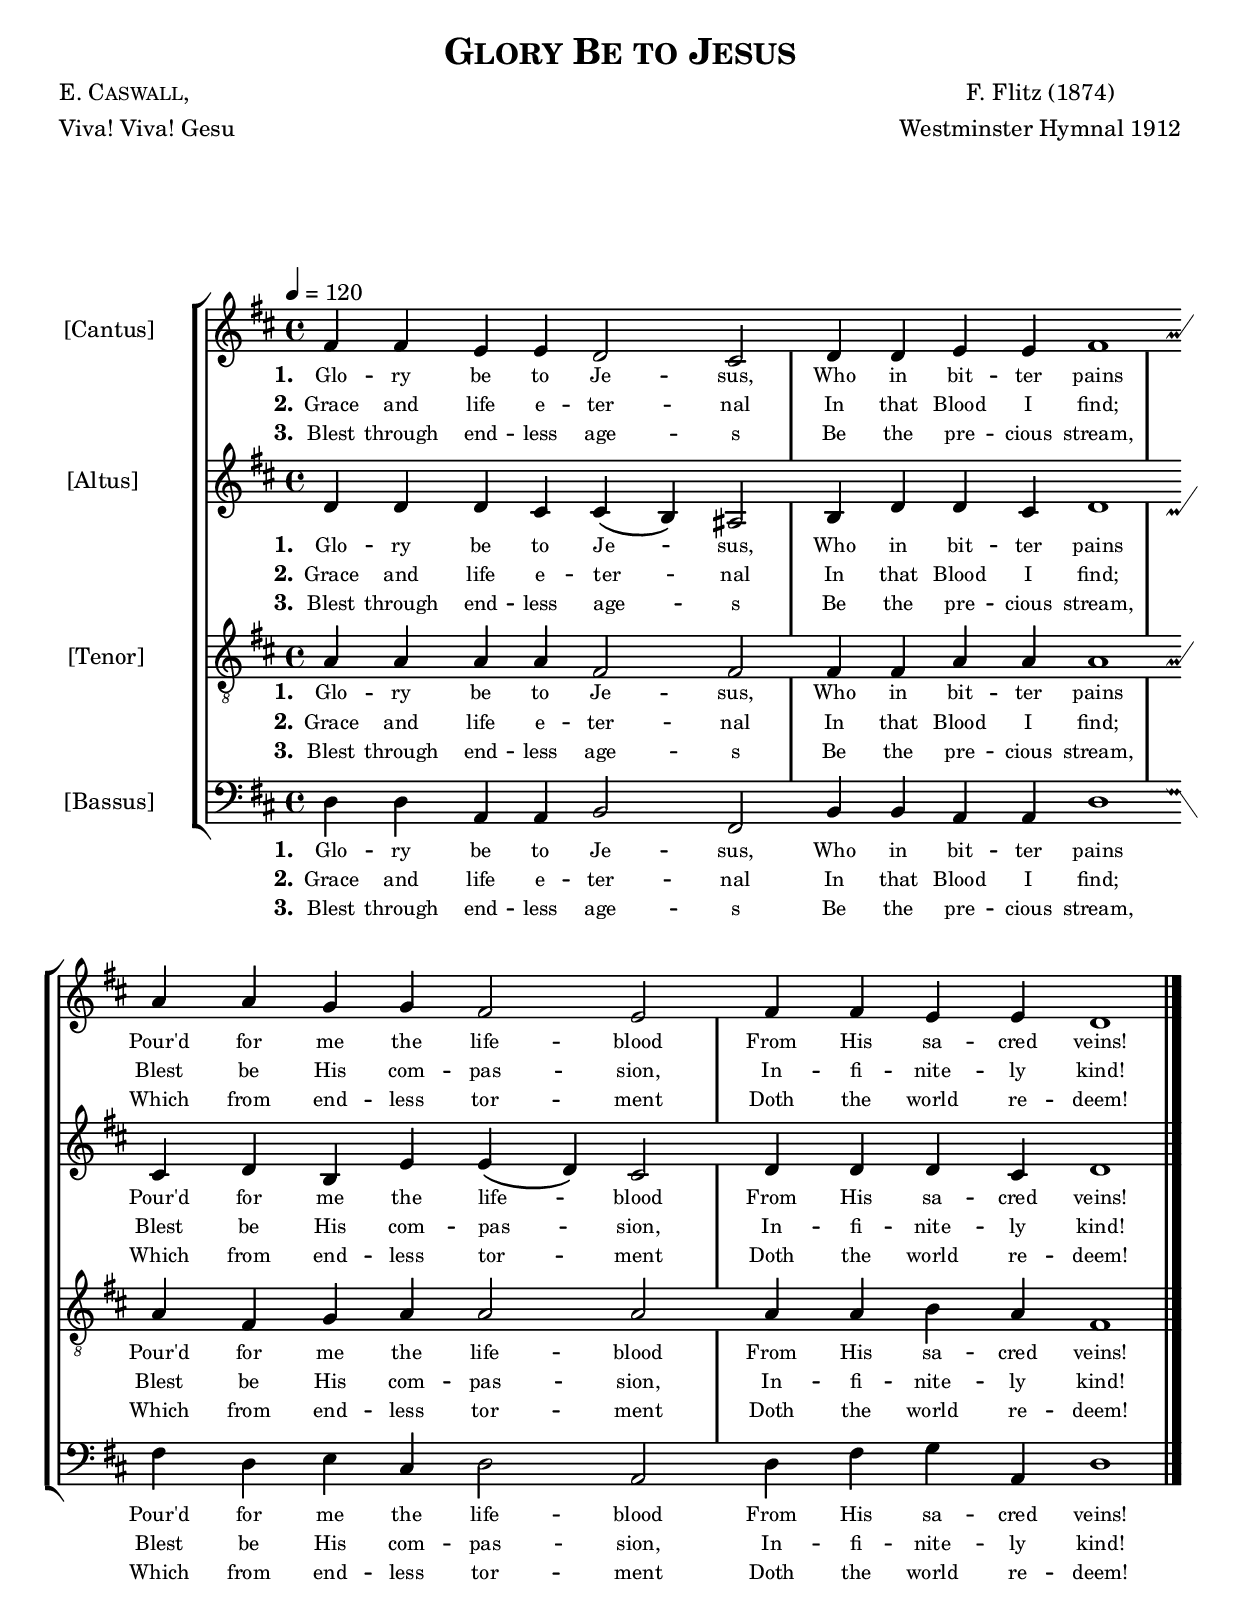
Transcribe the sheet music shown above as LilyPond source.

\version "2.22.1"
\include "gregorian.ly"

htitle=\markup \italic {"Glory be to Jesus"}
hcomposer=\markup \smallCaps{ ""}

ss=\once \set suggestAccidentals = ##t
molle=^\markup{\musicglyph #"accidentals.vaticanaM1"}

incipit =
#(define-music-function (parser location incipit-music) (ly:music?)
#{
\once \override Staff.InstrumentName.self-alignment-X = #RIGHT
\once \override Staff.InstrumentName.self-alignment-Y = ##f
\once \override Staff.InstrumentName.padding = #0.3
\once \override Staff.InstrumentName.stencil =
#(lambda (grob)
(let* ((instrument-name (ly:grob-property grob 'long-text)))
(set! (ly:grob-property grob 'long-text)
#{ \markup
\score
{
{ \context MensuralStaff \with {
instrumentName = #instrument-name
\remove "Time_signature_engraver"
} $incipit-music
}

\layout { $(ly:grob-layout grob)
line-width = \indent
indent =
% primitive-eval is probably easiest for
% escaping lexical closure and evaluating
% everything respective to (current-module).
#(primitive-eval
'(or (false-if-exception (- indent incipit-width))
(* 0.5 indent)))
ragged-right = ##f
ragged-last = ##f
system-count = #1 }
}
#})
(system-start-text::print grob)))
#}) 

global = {
  \override Staff.BarLine #'transparent = ##t
   \set Score.skipBars = ##t
   \override Voice.NoteHead.style = #'baroque
   \key g \major
   \time 4/4
   \repeat unfold 4 { \skip 1 \bar "" \skip 1}
  
 
  % the final bar line is not interrupted
  \revert Staff.BarLine #'transparent
  \bar "|." \stopStaff
}



staffSoprano = 
	
	\relative c'' {
		
	
	\clef treble
	
\override NoteHead #'style = #'baroque

		\tempo 4 = 120
                b4 b a a g2 fis
                g4 g a a b1
                d4 d c c b2 a
                b4 b a a g1
		\bar "|."

	}


staffAlto = 
	
	\relative c'' { 
		
	\clef treble

\override NoteHead #'style = #'baroque
                
g4 g g fis fis( e) dis2
                e4 g g fis g1
                fis4 g e a a( g) fis2
                g4 g g fis g1

	}


staffTenor = 
	
	\relative c' { 	
		
	
	\clef "G_8"

\override NoteHead #'style = #'baroque

d4 d d d b2 b
        b4 b d d d1
        d4 b c d d2 d
        d4 d e d b1

 
	\bar "|."
	}


staffBass = 
	
	\relative c' {
		
\clef bass


	
	\clef bass
	
\override NoteHead #'style = #'baroque
	
    g4 g d d e2 b
                e4 e d d g1
                b4 g a fis g2 d
%                g4 b, c d g,1
                g4 b c d, g1


	\bar "|."
	}
	
	


testoa = \lyricmode {
  
  \set stanza = "1."
    Glo -- ry be to Je -- sus,
      Who in bit -- ter pains
     Pour'd for me the life -- blood
    From His sa -- cred veins!

 }
 
 testoaa = \lyricmode {
  
  \set stanza = "2."
     Grace and life e -- ter -- nal
    In that Blood I find;
    Blest be His com -- pas -- sion,
    In -- fi -- nite -- ly kind!

 }
 
 testoaaa = \lyricmode
{
  \set stanza = "3."
   Blest through end -- less age -- s
     Be the pre -- cious stream,
     Which from end -- less tor -- ment
     Doth the world re -- deem!


 }
 
 
 testob = \lyricmode {
   
   \set stanza = "4."
 
There the faint -- ing spi -- rit
Drinks of life her fill;
There as in a foun -- tain
Laves her -- self at will.

 }
 
  testobb = \lyricmode {
   
   \set stanza = "5."
  A -- bel’s blood for ven -- geance
Plead -- ed to the skies;
But the Blood of Je -- sus
For our par -- don cries.


}
 
  testobbb = \lyricmode
{
  \set stanza = "6."

Oft as it is sprinkl -- ed
On our guil -- ty hearts,
Sa -- tan in con -- fu -- sion
Ter -- ror -- struck de -- parts.

}
 
 testoc = \lyricmode {
   
   \set stanza = "7."
 
Oft as earth exalt -- ing
Wafts its praise on high,
Hell with hor -- ror trem -- bles;
Heav’n is fill’d with joy.

 }
 
  testocc = \lyricmode {
   
   \set stanza = "8."
   Lift ye, then, your voice -- s;
Swell the might -- y flood;
Loud -- er still and loud -- er,
Praise the pre -- cious Blood.

 }
 
 
\book {

 \paper{
	evenHeaderMarkup=\markup  \fill-line { \hcomposer \htitle \fromproperty #'page:page-number-string   }
	oddHeaderMarkup= \markup  \fill-line { \on-the-fly #not-first-page \fromproperty #'page:page-number-string \on-the-fly #not-first-page \htitle \on-the-fly #not-first-page \hcomposer   }
	
	system-system-spacing =
	#'((basic-distance . 10) (minimum-distance . 1) (padding . 5))
	
  }

	
\header {
	title = \markup \smallCaps "Glory Be to Jesus"
	composer = \markup \center-column { "F. Flitz (1874)" "Westminster Hymnal 1912" }
	poet = \markup \left-column { \line { \smallCaps {E. Caswall,} } \line { Viva! Viva! Gesu } \line { "   " } }
}



\score { 
    \transpose g d
	<<
	\new StaffGroup = choirStaff 	<<
	  
		  \new Voice = "cantus" <<
		          \global
		           \set Staff.instrumentName =  #"[Cantus]  "
		           \staffSoprano
		            >>
		               
		           \new Lyrics \lyricsto "cantus" { \testoa } 
		           \new Lyrics \lyricsto "cantus" { \testoaa } 
		           \new Lyrics \lyricsto "cantus" { \testoaaa } 
		        
		     
		  \new Voice = "cantusII" <<
		          \global
		           \set Staff.instrumentName =  #"[Altus]    "
		           \staffAlto
		            >>
		               
		           \new Lyrics \lyricsto "cantusII" { \testoa }
		           \new Lyrics \lyricsto "cantusII" { \testoaa }
		           \new Lyrics \lyricsto "cantusII" { \testoaaa }
		           
		  
		   \new Voice = "altus" <<
		          \global
		           \set Staff.instrumentName =  #"[Tenor]   "
		           \staffTenor
		            >>
		               
		           \new Lyrics \lyricsto "altus" { \testoa }
		           \new Lyrics \lyricsto "altus" { \testoaa }
		           \new Lyrics \lyricsto "altus" { \testoaaa }
		          
		
		  \new Voice = "tenor" <<
		          \global
		           \set Staff.instrumentName = #"[Bassus]  "
		           \staffBass
		            >>
		               
		           \new Lyrics \lyricsto "tenor" {\testoa }
		           \new Lyrics \lyricsto "tenor" { \testoaa } 
		           \new Lyrics \lyricsto "tenor" { \testoaaa } 
		           
		  
		
	>>
         >>
 
  
  \midi { \context {
      \Score
      tempoWholesPerMinute = #(ly:make-moment 48 1)
    }
	}
  
  \layout {  indent = 2.5\cm
              incipit-width = 1\cm
              ragged-last=##f

	
	
 
  	  
  	  \context {
         \Score
         \remove "Bar_number_engraver"
         
       }
 \context {
      \Staff
      \consists Custos_engraver
      \override Custos #'style = #'mensural
    
    }
    \context {
      \Lyrics
      % **** Prevents lyrics from running too close together
      \override LyricSpace #'minimum-distance = #0.6
      % **** Makes the text of lyrics a little smaller
      \override LyricText #'font-size = #-1
      % **** Moves lines of lyrics closer together
      \override VerticalAxisGroup #'minimum-Y-extent = #'(-1 . 1)
    }
  }
}

\markup { 
\fill-line {
\column {

\hspace #0.8 % adds vertical spacing between verses
\line { \bold "4. "
\column {
 
"There the fainting spirit"
"Drinks of life her fill;"
"There as in a fountain"
"Laves herself at will."

}
}

\hspace #0.8 % adds vertical spacing between verses
\line { \bold "5. "
\column {
 
"Abel’s blood for vengeance"
"Pleaded to the skies;"
"But the Blood of Jesus"
"For our pardon cries."

}
}

\hspace #0.8 % adds vertical spacing between verses
\line { \bold "6. "
\column {
 

"Oft as it is sprinkled"
"On our guilty hearts,"
"Satan in confusion"
"Terror-struck departs."

}
}


\hspace #0.8 % adds vertical spacing between verses
\line { \bold "7. "
\column {
 
"Oft as earth exalting"
"Wafts its praise on high,"
"Hell with horror trembles;"
"Heav’n is fill’d with joy."
 
}
}


\hspace #0.8 % adds vertical spacing between verses
\line { \bold "8. "
\column {
 
"Lift ye, then, your voices;"
"Swell the mighty flood;"
"Louder still and louder,"
"Praise the precious Blood."
 
}
}

}
}
}

}

